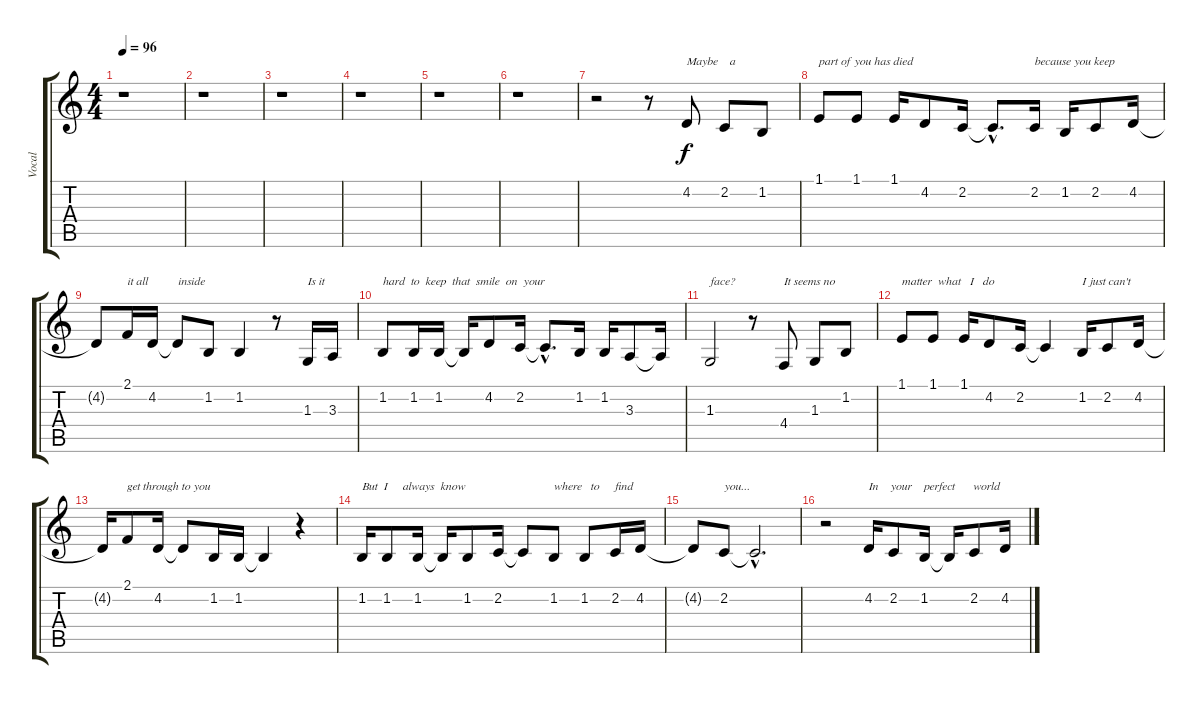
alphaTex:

\track ("Vocal" "Vocal") {instrument harpsichord}
\staff {score tabs}
\tuning (Eb4 Bb3 Gb3 Db3 Ab2 Eb2) {hide}
\ts (4 4)
\tempo 96
\clef g2
\ks c
r.1{dy f} |
r.1 |
r.1 |
r.1 |
r.1 |
r.1 |
r.2 r.8 4.2.8{txt "Maybe    a"} 2.2.8 1.2.8 |
1.1.8{txt "part of you has died"} 1.1.8 1.1.16 4.2.8 2.2.16 2.2{hac t}.8{d} 2.2.16{txt "because you keep"} 1.2.16 2.2.8 4.2.16 |
4.2{t}.8 2.1.16{txt "it all          inside"} 4.2.16 4.2{t}.8 1.2.8 1.2.4 r.8 1.3.16{txt "Is it"} 3.3.16 |
1.2.8{txt "hard  to  keep  that  smile  on  your"} 1.2.16 1.2.16 1.2{t}.16 4.2.8 2.2.16 2.2{hac t}.8{d} 1.2.16 1.2.16 3.3.8 3.3{t}.16 |
1.3.2{txt "face?"} r.8 4.4.8{txt "It seems no"} 1.3.8 1.2.8 |
1.1.8{txt "matter  what   I   do "} 1.1.8 1.1.16 4.2.8 2.2.16 2.2{t}.4 1.2.16{txt "I just can't"} 2.2.8 4.2.16 |
4.2{t}.16 2.1.8{txt "get through to you"} 4.2.16 4.2{t}.8 1.2.16 1.2.16 1.2{t}.4 r.4 |
1.2.16{txt "But  I     always  know"} 1.2.8 1.2.16 1.2{t}.16 1.2.8 2.2.16 2.2{t}.8 1.2.8{txt "where   to     find"} 1.2.8 2.2.16 4.2.16 |
4.2{t}.8 2.2.8{txt "you..."} 2.2{hac t}.2{d} |
r.2 4.2.16{txt "In    your    perfect      world"} 2.2.8 1.2.16 1.2{t}.16 2.2.8 4.2.16
